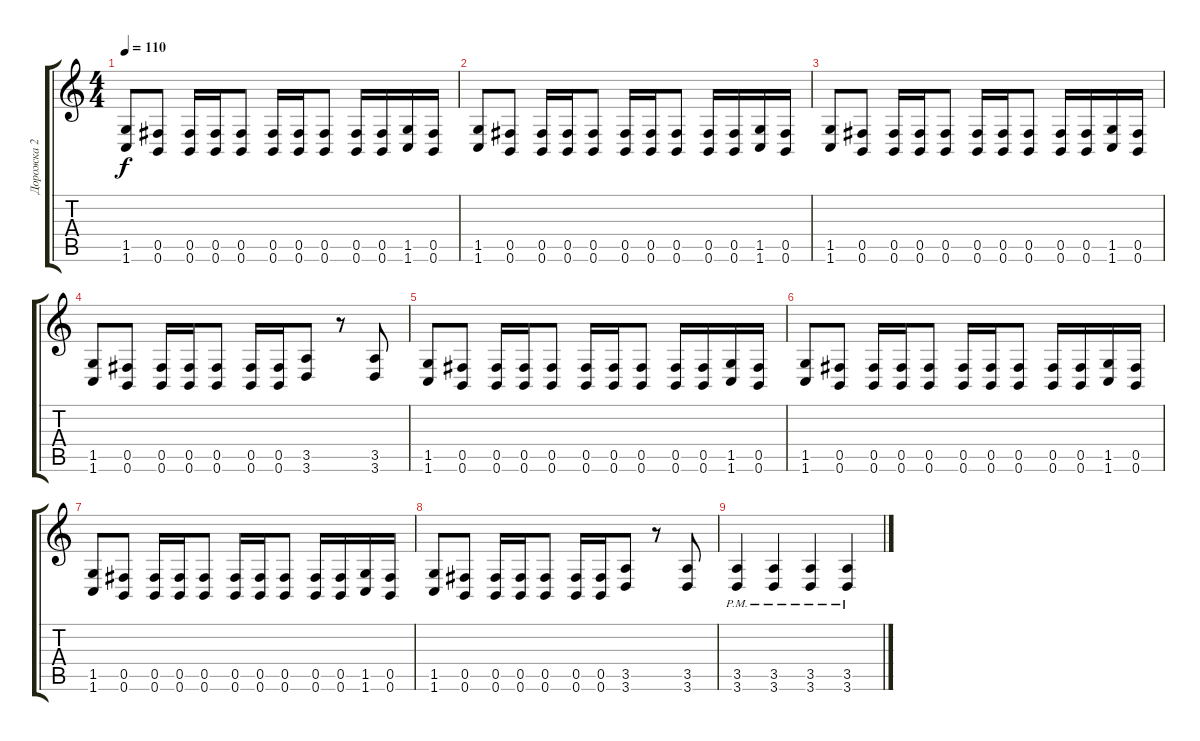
\track ("Дорожка 2" "Дорожка 2") {instrument distortionguitar}
\staff {score tabs}
\tuning (Db4 Ab3 E3 B2 Gb2 B1) {hide}
\ts (4 4)
\tempo 110
\clef g2
\ks c
(1.5 1.6).8{dy f} (0.5 0.6).8 (0.5 0.6).16 (0.5 0.6).16 (0.5 0.6).8 (0.5 0.6).16 (0.5 0.6).16 (0.5 0.6).8 (0.5 0.6).16 (0.5 0.6).16 (1.5 1.6).16 (0.5 0.6).16 |
(1.5 1.6).8 (0.5 0.6).8 (0.5 0.6).16 (0.5 0.6).16 (0.5 0.6).8 (0.5 0.6).16 (0.5 0.6).16 (0.5 0.6).8 (0.5 0.6).16 (0.5 0.6).16 (1.5 1.6).16 (0.5 0.6).16 |
(1.5 1.6).8 (0.5 0.6).8 (0.5 0.6).16 (0.5 0.6).16 (0.5 0.6).8 (0.5 0.6).16 (0.5 0.6).16 (0.5 0.6).8 (0.5 0.6).16 (0.5 0.6).16 (1.5 1.6).16 (0.5 0.6).16 |
(1.5 1.6).8 (0.5 0.6).8 (0.5 0.6).16 (0.5 0.6).16 (0.5 0.6).8 (0.5 0.6).16 (0.5 0.6).16 (3.5 3.6).8 r.8 (3.5 3.6).8 |
(1.5 1.6).8 (0.5 0.6).8 (0.5 0.6).16 (0.5 0.6).16 (0.5 0.6).8 (0.5 0.6).16 (0.5 0.6).16 (0.5 0.6).8 (0.5 0.6).16 (0.5 0.6).16 (1.5 1.6).16 (0.5 0.6).16 |
(1.5 1.6).8 (0.5 0.6).8 (0.5 0.6).16 (0.5 0.6).16 (0.5 0.6).8 (0.5 0.6).16 (0.5 0.6).16 (0.5 0.6).8 (0.5 0.6).16 (0.5 0.6).16 (1.5 1.6).16 (0.5 0.6).16 |
(1.5 1.6).8 (0.5 0.6).8 (0.5 0.6).16 (0.5 0.6).16 (0.5 0.6).8 (0.5 0.6).16 (0.5 0.6).16 (0.5 0.6).8 (0.5 0.6).16 (0.5 0.6).16 (1.5 1.6).16 (0.5 0.6).16 |
(1.5 1.6).8 (0.5 0.6).8 (0.5 0.6).16 (0.5 0.6).16 (0.5 0.6).8 (0.5 0.6).16 (0.5 0.6).16 (3.5 3.6).8 r.8 (3.5 3.6).8 |
(3.5{pm} 3.6).4 (3.5{pm} 3.6).4 (3.5{pm} 3.6).4 (3.5{pm} 3.6).4
